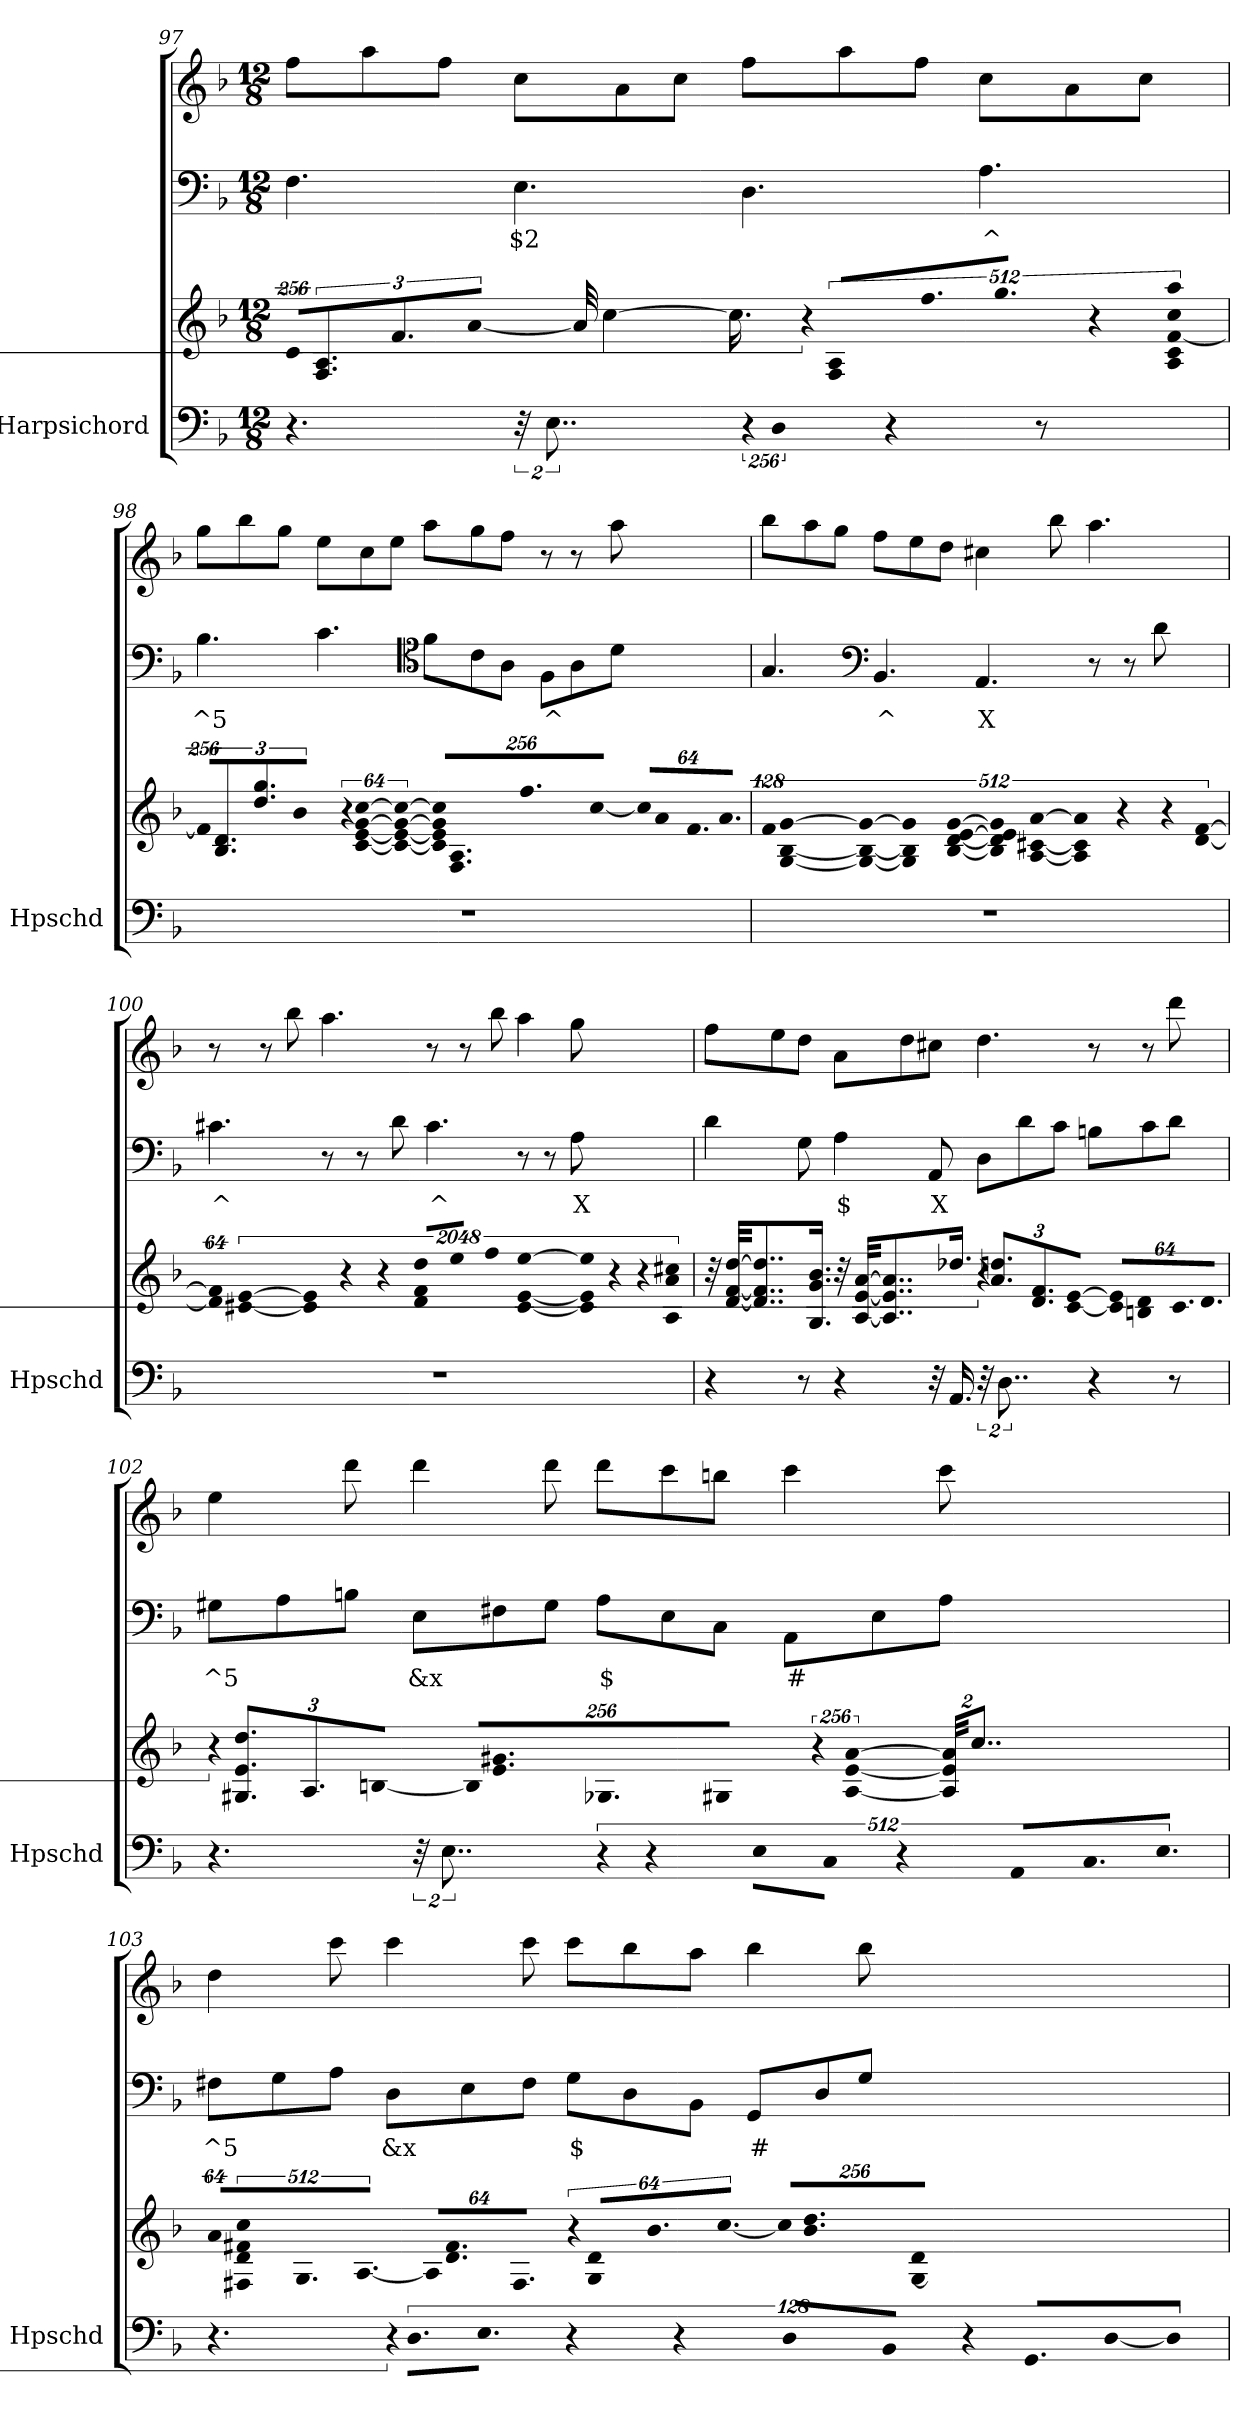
**kern	**kern	**kern	**text	**kern
*part3	*part3	*part2	*part2	*part1
*staff4	*staff3	*staff2	*staff2	*staff1
*I"Harpsichord	*	*	*	*
*I'Hpschd	*	*	*	*
!!LO:LB:g=z
*clefF4	*clefG2	*clefF4	*	*clefG2
*k[b-]	*k[b-]	*k[b-]	*	*k[b-]
*F:	*F:	*F:	*	*F:
*M12/8	*M12/8	*M12/8	*	*M12/8
=97	=97	=97	=97	=97
!	!LO:N:vis=32	!	!	!
4.r	4096%171c/KLL	4.F\	.	8ff\L
.	12.F/ 12.A/	.	.	.
.	.	.	.	8aa\
.	12.f/	.	.	.
.	.	.	.	8ff\J
!	!LO:N:vis=16	!	!	!
.	[4096%341a/JJ	.	.	.
!	!	!	!LO:LY:b	!
64%3r	32a/]	4.E\	$2	8cc\L
.	[4cc\	.	.	.
16%3..E\	.	.	.	.
.	.	.	.	8a\
.	.	.	.	8cc\J
.	16.cc\]	.	.	.
!LO:N:vis=32	!LO:N:vis=32	!	!	!
4096%171r	1024%35r	4.D\	.	8ff\L
!	!LO:N:vis=8	!	!	!
.	2048%279F/ 2048%279A/L	.	.	.
!LO:N:vis=4	!	!	!	!
4096%1365D\	.	.	.	.
.	.	.	.	8aa\
!	!LO:N:vis=16.	!	!	!
.	4096%419ff/L	.	.	.
.	.	.	.	8ff\J
!	!LO:N:vis=16.	!	!	!
.	4096%419gg/JJ	.	.	.
!	!LO:N:vis=32	!	!LO:LY:b	!
4r	4096%171r	4.A\	^	8cc\L
!	!LO:N:vis=4	!	!	!
.	4096%1365A/ 4096%1365c/ [4096%1365f/ 4096%1365cc/ 4096%1365aa/	.	.	.
.	.	.	.	8a\
8r	.	.	.	8cc\J
=98	=98	=98	=98	=98
!	!LO:N:vis=32	!	!LO:LY:b	!
1.r	4096%171f/KLL]	4.B-\	^5	8gg\L
.	12.B-/ 12.d/	.	.	.
.	.	.	.	8bb-\
.	12.dd/ 12.gg/	.	.	.
.	.	.	.	8gg\J
!	!LO:N:vis=16	!	!	!
.	4096%341b-/JJ	.	.	.
!	!LO:N:vis=32	!	!	!
.	1024%35r	4.c\	.	8ee\L
!	!LO:N:vis=4	!	!	!
.	[4096%1117c/ [4096%1117e/ [4096%1117g/ [4096%1117cc/	.	.	.
.	.	.	.	8cc\
.	.	.	.	8ee\J
!	!LO:N:vis=16	!	!	!
.	4096%279c/_ 4096%279e/_ 4096%279g/_ 4096%279cc/_	.	.	.
*	*	*clefC4	*	*
!	!LO:N:vis=32	!	!	!
.	4096%171c/] 4096%171e/] 4096%171g/] 4096%171cc/]KLL	8f\L	.	8aa\L
.	12.F/ 12.A/	.	.	.
.	.	8c\	.	8gg\
.	12.ff/	.	.	.
.	.	8A\J	.	8ff\J
!	!LO:N:vis=16	!	!	!
.	[4096%341cc/JJ	.	.	.
!	!LO:N:vis=32	!	!LO:LY:b	!
.	1024%35cc/KKL]	8F\L	^	8r
!	!LO:N:vis=8	!	!	!
.	2048%279a/	.	.	.
.	.	8A\	.	8r
!	!LO:N:vis=16.	!	!	!
.	4096%419f/L	.	.	.
.	.	8d\J	.	8aa\
!	!LO:N:vis=16.	!	!	!
.	4096%419a/JJ	.	.	.
=99	=99	=99	=99	=99
!	!LO:N:vis=32	!	!	!
1.r	2048%77f/	4.G/	.	8bb-\L
!	!LO:N:vis=4	!	!	!
.	[1024%307G/ [1024%307B-/ [1024%307g/	.	.	.
.	.	.	.	8aa\
.	.	.	.	8gg\J
!	!LO:N:vis=32	!	!	!
.	2048%77G/_ 2048%77B-/_ 2048%77g/_	.	.	.
*	*	*clefF4	*	*
!	!LO:N:vis=32	!	!LO:LY:b	!
.	4096%171G/] 4096%171B-/] 4096%171g/]	4.BB-/	^	8ff\L
!	!LO:N:vis=4	!	!	!
.	[4096%1365B-/ [4096%1365d/ [4096%1365e/ [4096%1365g/	.	.	.
.	.	.	.	8ee\
.	.	.	.	8dd\J
!	!LO:N:vis=32	!	!LO:LY:b	!
.	1024%35B-/] 1024%35d/] 1024%35e/] 1024%35g/]	4.AA/	X	4cc#X\
!	!LO:N:vis=4	!	!	!
.	[4096%1117A/ [4096%1117c#/ [4096%1117a/	.	.	.
.	.	.	.	8bb-\
!	!LO:N:vis=16	!	!	!
.	4096%279A/] 4096%279c#/] 4096%279a/]	.	.	.
.	16%3r	8r	.	4.aa\
.	.	8r	.	.
.	32%3r	.	.	.
.	.	8d\	.	.
.	[32%3d/ [32%3f/	.	.	.
=100	=100	=100	=100	=100
!	!LO:N:vis=32	!	!LO:LY:b	!
1.r	1024%35d/] 1024%35f/]	4.c#X\	^	8r
!	!LO:N:vis=4	!	!	!
.	[4096%1117c#/ [4096%1117e/	.	.	.
.	.	.	.	8r
.	.	.	.	8bb-\
!	!LO:N:vis=16	!	!	!
.	4096%279c#/] 4096%279e/]	.	.	.
!	!LO:N:vis=8	!	!	!
.	2048%439r	8r	.	4.aa\
.	.	8r	.	.
!	!LO:N:vis=32	!	!	!
.	4096%219r	.	.	.
.	.	8d\	.	.
!	!LO:N:vis=32	!	!	!
.	1024%55d/ 1024%55f/ 1024%55dd/LLL	.	.	.
!	!LO:N:vis=32	!	!	!
.	4096%219ee/JJJ	.	.	.
!	!LO:N:vis=32	!	!LO:LY:b	!
.	1024%35ff\	4.c#\	^	8r
!	!LO:N:vis=4	!	!	!
.	[4096%1117c#/ [4096%1117e/ [4096%1117ee/	.	.	.
.	.	.	.	8r
.	.	.	.	8bb-\
!	!LO:N:vis=16	!	!	!
.	4096%279c#/] 4096%279e/] 4096%279ee/]	.	.	.
.	16%3r	8r	.	4aa\
.	.	8r	.	.
.	32%3r	.	.	.
!	!	!	!LO:LY:b	!
.	.	8A\	X	8gg\
.	32%3A/ 32%3a/ 32%3cc#/	.	.	.
!!LO:LB:g=z
=101	=101	=101	=101	=101
4r	32r	4d\	.	8ff\L
.	[32d/ [32f/ [32dd/KKL	.	.	.
.	8..d/] 8..f/] 8..dd/]	.	.	.
.	.	.	.	8ee\
8r	.	8G\	.	8dd\J
.	16.G/ 16.g/ 16.b-/Jk	.	.	.
!	!	!	!LO:LY:b	!
4r	32r	4A\	$	8a\L
.	[32A/ [32e/ [32a/KKL	.	.	.
.	8..A/] 8..e/] 8..a/]	.	.	.
.	.	.	.	8dd\
!	!	!	!LO:LY:b	!
32r	.	8AA/	X	8cc#X\J
16.AA/	16.dd-/Jk	.	.	.
!	!LO:N:vis=32	!	!	!
64%3r	4096%171r	8D\L	.	4.dd\
.	12.a/ 12.dd/LL	.	.	.
16%3..D\	.	.	.	.
.	.	8d\	.	.
.	12.d/ 12.f/	.	.	.
.	.	8c\J	.	.
!	!LO:N:vis=16	!	!	!
.	[4096%341c/ [4096%341e/JJ	.	.	.
!	!LO:N:vis=32	!	!	!
4r	1024%35c/] 1024%35e/]KKL	8Bn\L	.	8r
!	!LO:N:vis=8	!	!	!
.	2048%279B/ 2048%279d/	.	.	.
.	.	8c\	.	8r
!	!LO:N:vis=16.	!	!	!
.	4096%419c/L	.	.	.
8r	.	8d\J	.	8ddd\
!	!LO:N:vis=16.	!	!	!
.	4096%419d/JJ	.	.	.
=102	=102	=102	=102	=102
!	!LO:N:vis=32	!	!LO:LY:b	!
4.r	4096%171r	8G#X\L	^5	4ee\
.	12.G#/ 12.e/ 12.dd/LL	.	.	.
.	.	8A\	.	.
.	12.A/	.	.	.
.	.	8Bn\J	.	8ddd\
!	!LO:N:vis=16	!	!	!
.	[4096%341B/JJ	.	.	.
!	!LO:N:vis=32	!	!LO:LY:b	!
64%3r	4096%171B/KLL]	8E\L	&x	4ddd\
.	12.e/ 12.g#/	.	.	.
16%3..E\	.	.	.	.
.	.	8F#X\	.	.
.	12.G-/	.	.	.
.	.	8G#\J	.	8ddd\
!	!LO:N:vis=16	!	!	!
.	4096%341G#/JJ	.	.	.
!LO:N:vis=16	!LO:N:vis=32	!	!LO:LY:b	!
4096%439r	4096%171r	8A\L	$	8ddd\L
!	!LO:N:vis=4	!	!	!
.	[4096%1365A/ [4096%1365e/ [4096%1365a/	.	.	.
!LO:N:vis=32	!	!	!	!
4096%219r	.	.	.	.
.	.	8E\	.	8ccc\
!LO:N:vis=16	!	!	!	!
4096%439E\LL	.	.	.	.
.	.	8C\J	.	8bbn\J
!LO:N:vis=16	!	!	!	!
4096%439C\JJ	.	.	.	.
!LO:N:vis=32	!	!	!LO:LY:b	!
1024%35r	64%3A/] 64%3e/] 64%3a/]KKL	8AA\L	#	4ccc\
!LO:N:vis=8	!	!	!	!
2048%279AA/L	.	.	.	.
.	16%3..cc/J	.	.	.
.	.	8E\	.	.
!LO:N:vis=16.	!	!	!	!
4096%419C/L	.	.	.	.
.	.	8A\J	.	8ccc\
!LO:N:vis=16.	!	!	!	!
4096%419E/JJ	.	.	.	.
=103	=103	=103	=103	=103
!	!LO:N:vis=32	!	!LO:LY:b	!
4.r	1024%35a/KKL	8F#X\L	^5	4dd\
!	!LO:N:vis=8	!	!	!
.	2048%279F#/ 2048%279d/ 2048%279f#/ 2048%279cc/	.	.	.
.	.	8G\	.	.
!	!LO:N:vis=16.	!	!	!
.	4096%419G/L	.	.	.
.	.	8A\J	.	8ccc\
!	!LO:N:vis=16.	!	!	!
.	[4096%419A/JJ	.	.	.
!LO:N:vis=32	!LO:N:vis=32	!	!LO:LY:b	!
2048%77r	1024%35A/KKL]	8D\L	&x	4ccc\
!	!LO:N:vis=4.	!	!	!
.	4096%977d/ 4096%977f#/	.	.	.
!LO:N:vis=16.	!	!	!	!
1024%115D\KL	.	.	.	.
.	.	8E\	.	.
!LO:N:vis=8.	!	!	!	!
2048%461E\J	.	.	.	.
.	.	8F#\J	.	8ccc\
!	!LO:N:vis=16.	!	!	!
.	4096%419F#/Jk	.	.	.
!LO:N:vis=16	!LO:N:vis=32	!	!LO:LY:b	!
4096%439r	1024%35r	8G\L	$	8ccc\L
!	!LO:N:vis=8	!	!	!
.	2048%279G/ 2048%279d/L	.	.	.
!LO:N:vis=32	!	!	!	!
4096%219r	.	.	.	.
.	.	8D\	.	8bb-\
!LO:N:vis=16	!	!	!	!
4096%439D/LL	.	.	.	.
!	!LO:N:vis=16.	!	!	!
.	4096%419b-/L	.	.	.
.	.	8BB-\J	.	8aa\J
!LO:N:vis=16	!	!	!	!
4096%439BB-/JJ	.	.	.	.
!	!LO:N:vis=16.	!	!	!
.	[4096%419cc/JJ	.	.	.
!LO:N:vis=32	!LO:N:vis=32	!	!LO:LY:b	!
4096%171r	4096%171cc/KKL]	8GG/L	#	4bb-\
12.GG/KL	6.b-/ 6.dd/	.	.	.
.	.	8D/	.	.
!LO:N:vis=8	!	!	!	!
[2048%341D/	.	.	.	.
.	.	8G/J	.	8bb-\
!	!LO:N:vis=16	!	!	!
.	[4096%341G/ 4096%341d/Jk	.	.	.
!LO:N:vis=32	!	!	!	!
4096%171D/Jkk]	.	.	.	.
=	=	=	=	=
*-	*-	*-	*-	*-
